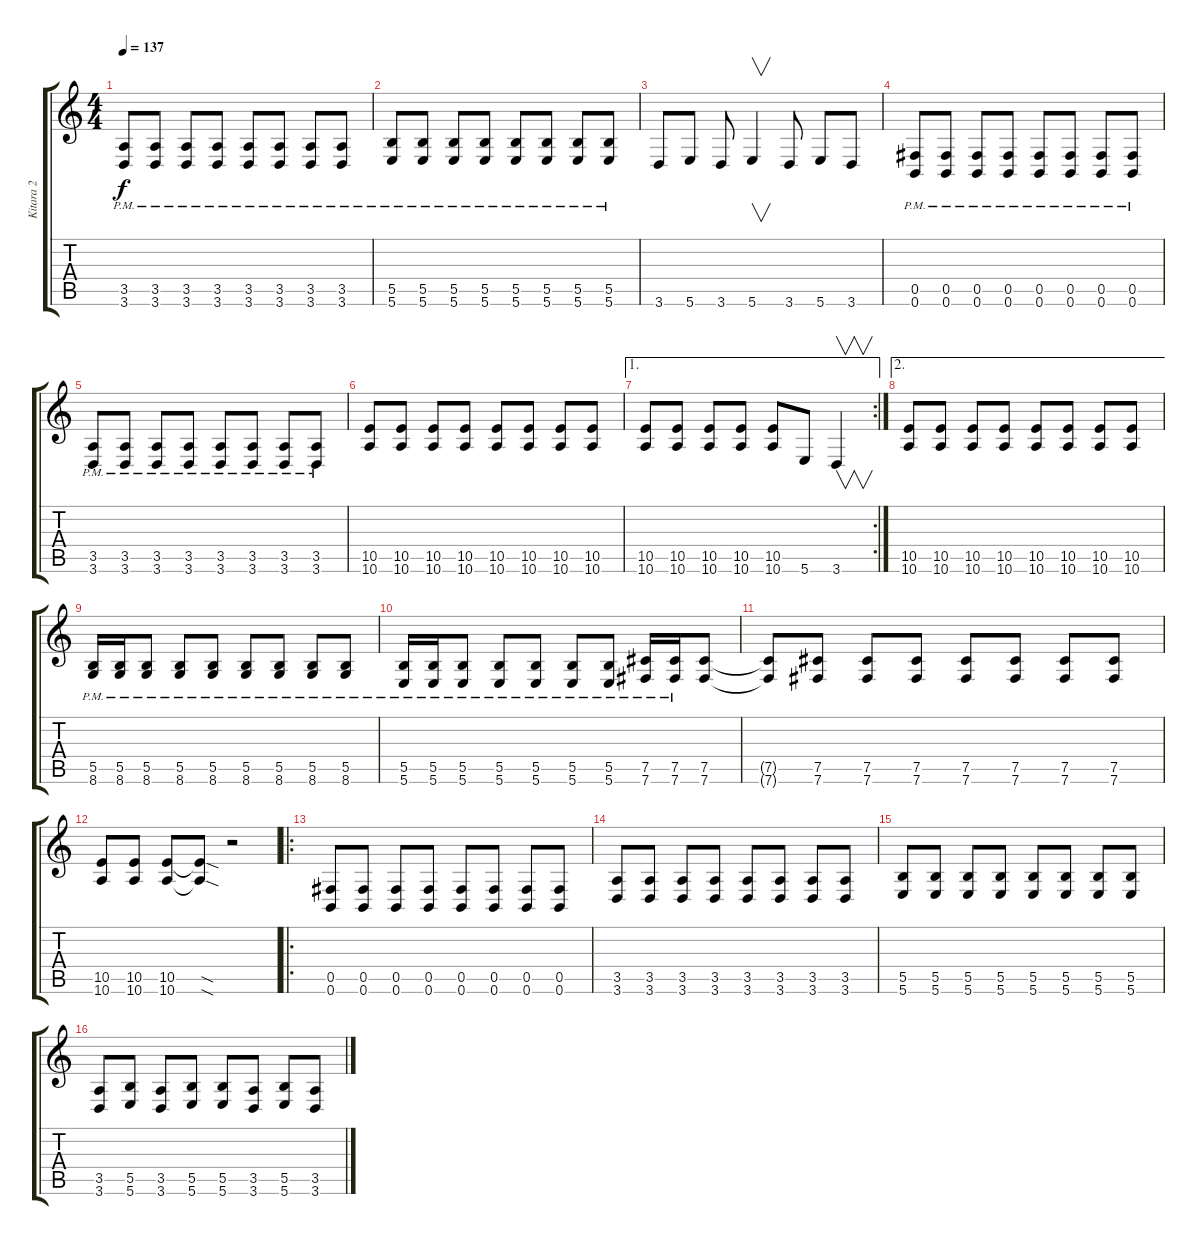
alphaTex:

\track ("Kitara 2" "Kitara 2") {instrument distortionguitar}
\staff {score tabs}
\tuning (Db4 Ab3 E3 B2 Gb2 B1) {hide}
\ts (4 4)
\tempo 137
\clef g2
\ks c
(3.5{pm} 3.6{pm}).8{dy f} (3.5{pm} 3.6{pm}).8 (3.5{pm} 3.6{pm}).8 (3.5{pm} 3.6{pm}).8 (3.5{pm} 3.6{pm}).8 (3.5{pm} 3.6{pm}).8 (3.5{pm} 3.6{pm}).8 (3.5{pm} 3.6{pm}).8 |
(5.5{pm} 5.6{pm}).8 (5.5{pm} 5.6{pm}).8 (5.5{pm} 5.6{pm}).8 (5.5{pm} 5.6{pm}).8 (5.5{pm} 5.6{pm}).8 (5.5{pm} 5.6{pm}).8 (5.5{pm} 5.6{pm}).8 (5.5{pm} 5.6{pm}).8 |
3.6.8 5.6.8 3.6.8 5.6.4{v} 3.6.8 5.6.8 3.6.8 |
(0.5{pm} 0.6{pm}).8 (0.5{pm} 0.6{pm}).8 (0.5{pm} 0.6{pm}).8 (0.5{pm} 0.6{pm}).8 (0.5{pm} 0.6{pm}).8 (0.5{pm} 0.6{pm}).8 (0.5{pm} 0.6{pm}).8 (0.5{pm} 0.6{pm}).8 |
(3.5{pm} 3.6{pm}).8 (3.5{pm} 3.6{pm}).8 (3.5{pm} 3.6{pm}).8 (3.5{pm} 3.6{pm}).8 (3.5{pm} 3.6{pm}).8 (3.5{pm} 3.6{pm}).8 (3.5{pm} 3.6{pm}).8 (3.5{pm} 3.6{pm}).8 |
(10.5 10.6).8 (10.5 10.6).8 (10.5 10.6).8 (10.5 10.6).8 (10.5 10.6).8 (10.5 10.6).8 (10.5 10.6).8 (10.5 10.6).8 |
\ae 1
\rc 2
(10.5 10.6).8 (10.5 10.6).8 (10.5 10.6).8 (10.5 10.6).8 (10.5 10.6).8 5.6.8 3.6.4{v} |
\ae 2
(10.5 10.6).8 (10.5 10.6).8 (10.5 10.6).8 (10.5 10.6).8 (10.5 10.6).8 (10.5 10.6).8 (10.5 10.6).8 (10.5 10.6).8 |
(5.5{pm} 8.6{pm}).16 (5.5{pm} 8.6{pm}).16 (5.5{pm} 8.6{pm}).8 (5.5{pm} 8.6{pm}).8 (5.5{pm} 8.6{pm}).8 (5.5{pm} 8.6{pm}).8 (5.5{pm} 8.6{pm}).8 (5.5{pm} 8.6{pm}).8 (5.5{pm} 8.6{pm}).8 |
(5.5{pm} 5.6{pm}).16 (5.5{pm} 5.6{pm}).16 (5.5{pm} 5.6{pm}).8 (5.5{pm} 5.6{pm}).8 (5.5{pm} 5.6{pm}).8 (5.5{pm} 5.6{pm}).8 (5.5{pm} 5.6{pm}).8 (7.5{pm} 7.6{pm}).16 (7.5{pm} 7.6{pm}).16 (7.5 7.6).8 |
(7.5{t} 7.6{t}).8 (7.5 7.6).8 (7.5 7.6).8 (7.5 7.6).8 (7.5 7.6).8 (7.5 7.6).8 (7.5 7.6).8 (7.5 7.6).8 |
(10.5 10.6).8 (10.5 10.6).8 (10.5 10.6).8 (10.5{sod t} 10.6{sod t}).8 r.2 |
\ro
(0.5 0.6).8 (0.5 0.6).8 (0.5 0.6).8 (0.5 0.6).8 (0.5 0.6).8 (0.5 0.6).8 (0.5 0.6).8 (0.5 0.6).8 |
(3.5 3.6).8 (3.5 3.6).8 (3.5 3.6).8 (3.5 3.6).8 (3.5 3.6).8 (3.5 3.6).8 (3.5 3.6).8 (3.5 3.6).8 |
(5.5 5.6).8 (5.5 5.6).8 (5.5 5.6).8 (5.5 5.6).8 (5.5 5.6).8 (5.5 5.6).8 (5.5 5.6).8 (5.5 5.6).8 |
(3.5 3.6).8 (5.5 5.6).8 (3.5 3.6).8 (5.5 5.6).8 (5.5 5.6).8 (3.5 3.6).8 (5.5 5.6).8 (3.5 3.6).8
